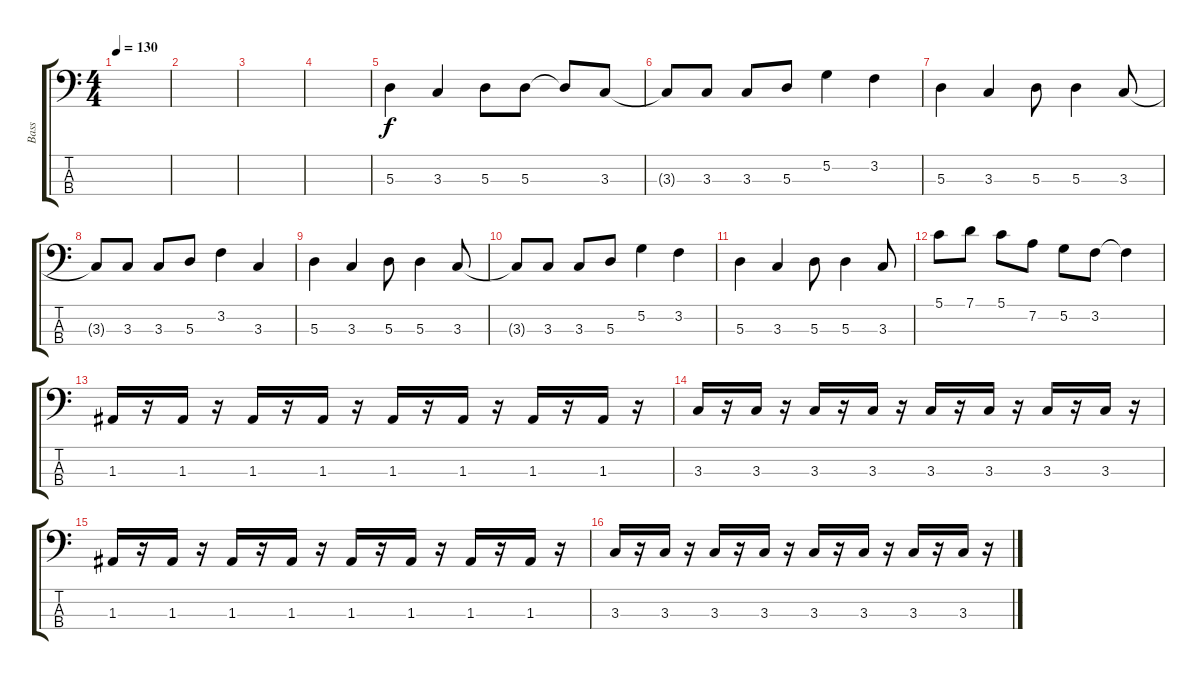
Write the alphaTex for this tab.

\track ("Bass" "Bass") {instrument electricbassfinger}
\staff {score tabs}
\tuning (G2 D2 A1 E1) {hide}
\ts (4 4)
\tempo 130
\clef f4
\ks c
|
|
|
|
5.3.4 3.3.4 5.3.8 5.3.8 5.3{t}.8 3.3.8 |
3.3{t}.8 3.3.8 3.3.8 5.3.8 5.2.4 3.2.4 |
5.3.4 3.3.4 5.3.8 5.3.4 3.3.8 |
3.3{t}.8 3.3.8 3.3.8 5.3.8 3.2.4 3.3.4 |
5.3.4 3.3.4 5.3.8 5.3.4 3.3.8 |
3.3{t}.8 3.3.8 3.3.8 5.3.8 5.2.4 3.2.4 |
5.3.4 3.3.4 5.3.8 5.3.4 3.3.8 |
5.1.8 7.1.8 5.1.8 7.2.8 5.2.8 3.2.8 3.2{t}.4 |
1.3.16 r.16 1.3.16 r.16 1.3.16 r.16 1.3.16 r.16 1.3.16 r.16 1.3.16 r.16 1.3.16 r.16 1.3.16 r.16 |
3.3.16 r.16 3.3.16 r.16 3.3.16 r.16 3.3.16 r.16 3.3.16 r.16 3.3.16 r.16 3.3.16 r.16 3.3.16 r.16 |
1.3.16 r.16 1.3.16 r.16 1.3.16 r.16 1.3.16 r.16 1.3.16 r.16 1.3.16 r.16 1.3.16 r.16 1.3.16 r.16 |
3.3.16 r.16 3.3.16 r.16 3.3.16 r.16 3.3.16 r.16 3.3.16 r.16 3.3.16 r.16 3.3.16 r.16 3.3.16 r.16
